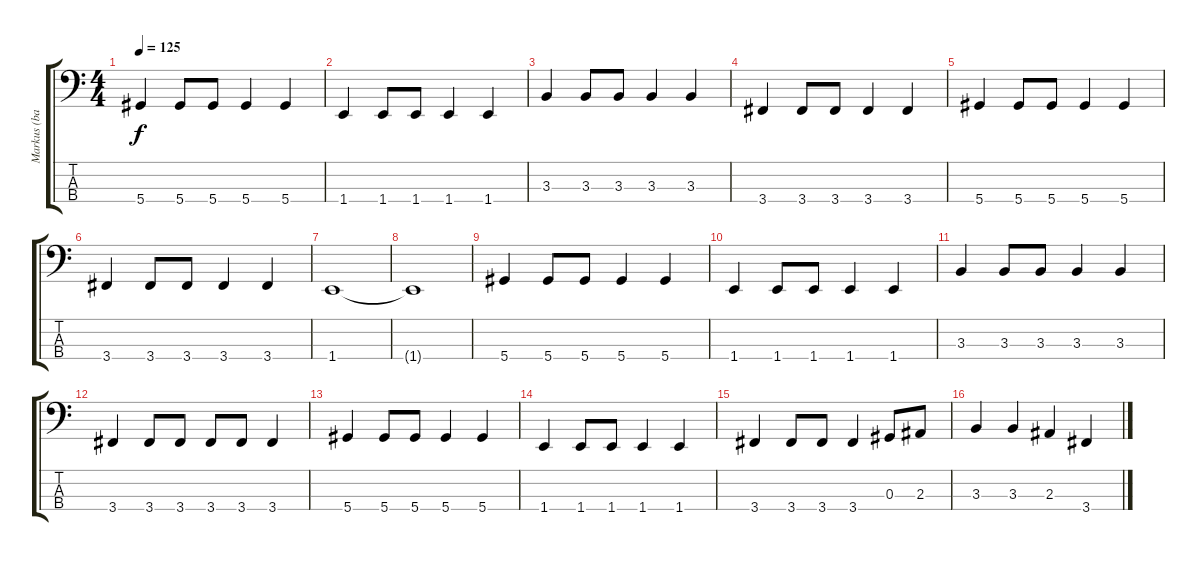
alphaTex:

\track ("Markus (bass)" "Markus (ba") {instrument electricbassfinger}
\staff {score tabs}
\tuning (Gb2 Db2 Ab1 Eb1) {hide}
\ts (4 4)
\tempo 125
\clef f4
\ks c
5.4.4{dy f} 5.4.8 5.4.8 5.4.4 5.4.4 |
1.4.4 1.4.8 1.4.8 1.4.4 1.4.4 |
3.3.4 3.3.8 3.3.8 3.3.4 3.3.4 |
3.4.4 3.4.8 3.4.8 3.4.4 3.4.4 |
5.4.4 5.4.8 5.4.8 5.4.4 5.4.4 |
3.4.4 3.4.8 3.4.8 3.4.4 3.4.4 |
1.4.1 |
1.4{t}.1 |
5.4.4 5.4.8 5.4.8 5.4.4 5.4.4 |
1.4.4 1.4.8 1.4.8 1.4.4 1.4.4 |
3.3.4 3.3.8 3.3.8 3.3.4 3.3.4 |
3.4.4 3.4.8 3.4.8 3.4.8 3.4.8 3.4.4 |
5.4.4 5.4.8 5.4.8 5.4.4 5.4.4 |
1.4.4 1.4.8 1.4.8 1.4.4 1.4.4 |
3.4.4 3.4.8 3.4.8 3.4.4 0.3.8 2.3.8 |
3.3.4 3.3.4 2.3.4 3.4.4
